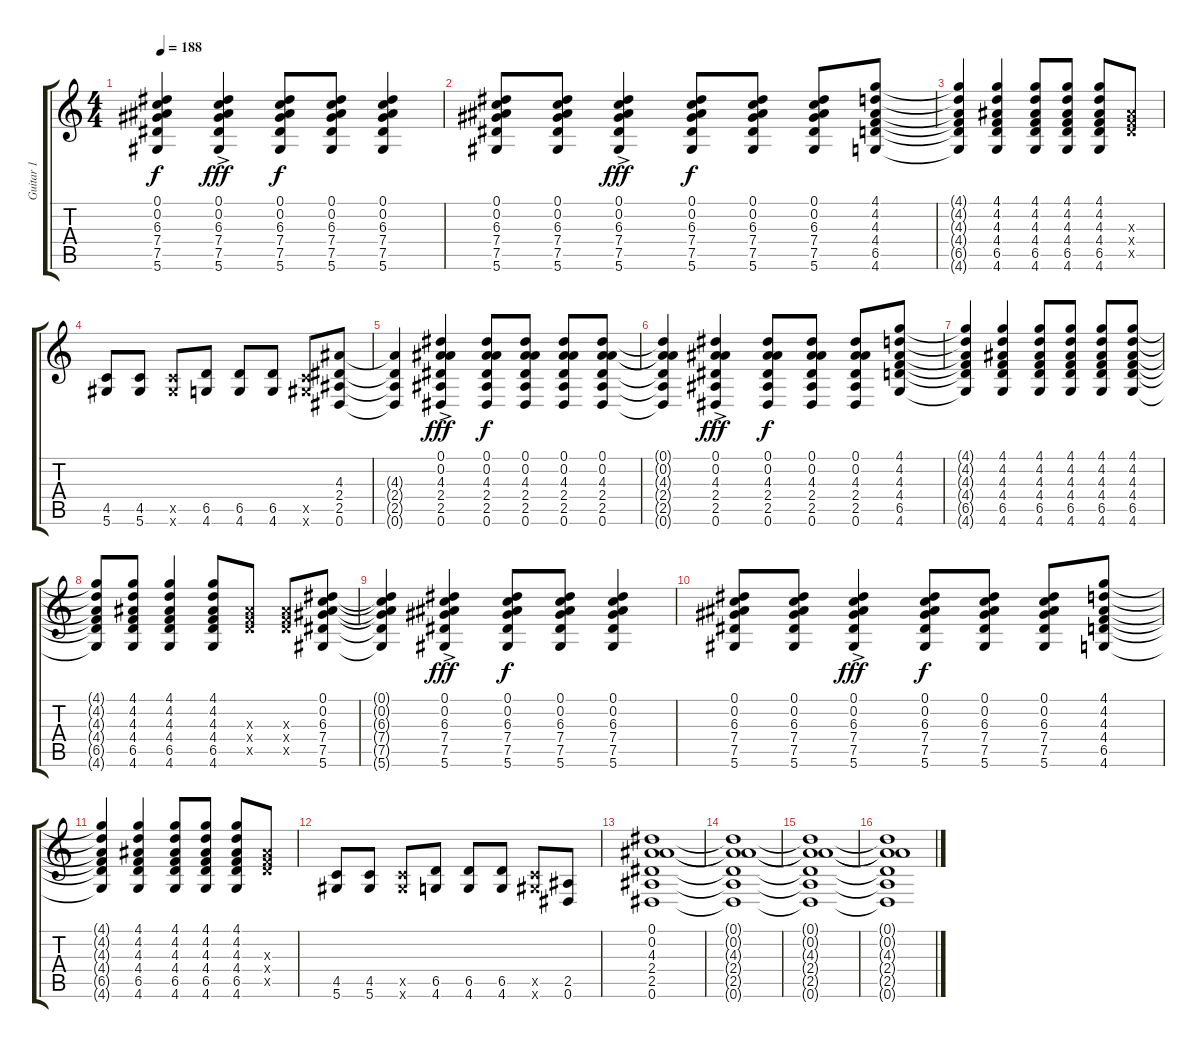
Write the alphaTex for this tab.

\track ("Guitar 1" "Guitar 1") {instrument electricguitarclean}
\staff {score tabs}
\tuning (Eb4 Bb3 Gb3 Db3 Ab2 Eb2) {hide}
\ts (4 4)
\tempo 188
\clef g2
\ks c
(0.1{t} 0.2{t} 6.3{t} 7.4{t} 7.5{t} 5.6{t}).4{dy f} (0.1{ac} 0.2{ac} 6.3{ac} 7.4{ac} 7.5{ac} 5.6{ac}).4{dy fff} (0.1 0.2 6.3 7.4 7.5 5.6).8{dy f} (0.1 0.2 6.3 7.4 7.5 5.6).8 (0.1 0.2 6.3 7.4 7.5 5.6).4 |
(0.1 0.2 6.3 7.4 7.5 5.6).8 (0.1 0.2 6.3 7.4 7.5 5.6).8 (0.1{ac} 0.2{ac} 6.3{ac} 7.4{ac} 7.5{ac} 5.6{ac}).4{dy fff} (0.1 0.2 6.3 7.4 7.5 5.6).8{dy f} (0.1 0.2 6.3 7.4 7.5 5.6).8 (0.1 0.2 6.3 7.4 7.5 5.6).8 (4.1 4.2 4.3 4.4 6.5 4.6).8 |
(4.1{t} 4.2{t} 4.3{t} 4.4{t} 6.5{t} 4.6{t}).4 (4.1 4.2 4.3 4.4 6.5 4.6).4 (4.1 4.2 4.3 4.4 6.5 4.6).8 (4.1 4.2 4.3 4.4 6.5 4.6).8 (4.1 4.2 4.3 4.4 6.5 4.6).8 (4.3{x} 4.4{x} 6.5{x}).8 |
(4.5 5.6).8 (4.5 5.6).8 (4.5{x} 5.6{x}).8 (6.5 4.6).8 (6.5 4.6).8 (6.5 4.6).8 (4.5{x} 5.6{x}).8 (4.3 2.4 2.5 0.6).8 |
(4.3{t} 2.4{t} 2.5{t} 0.6{t}).4 (0.1{ac} 0.2{ac} 4.3{ac} 2.4{ac} 2.5{ac} 0.6{ac}).4{dy fff} (0.1 0.2 4.3 2.4 2.5 0.6).8{dy f} (0.1 0.2 4.3 2.4 2.5 0.6).8 (0.1 0.2 4.3 2.4 2.5 0.6).8 (0.1 0.2 4.3 2.4 2.5 0.6).8 |
(0.1{t} 0.2{t} 4.3{t} 2.4{t} 2.5{t} 0.6{t}).4 (0.1{ac} 0.2{ac} 4.3{ac} 2.4{ac} 2.5{ac} 0.6{ac}).4{dy fff} (0.1 0.2 4.3 2.4 2.5 0.6).8{dy f} (0.1 0.2 4.3 2.4 2.5 0.6).8 (0.1 0.2 4.3 2.4 2.5 0.6).8 (4.1 4.2 4.3 4.4 6.5 4.6).8 |
(4.1{t} 4.2{t} 4.3{t} 4.4{t} 6.5{t} 4.6{t}).4 (4.1 4.2 4.3 4.4 6.5 4.6).4 (4.1 4.2 4.3 4.4 6.5 4.6).8 (4.1 4.2 4.3 4.4 6.5 4.6).8 (4.1 4.2 4.3 4.4 6.5 4.6).8 (4.1 4.2 4.3 4.4 6.5 4.6).8 |
(4.1{t} 4.2{t} 4.3{t} 4.4{t} 6.5{t} 4.6{t}).8 (4.1 4.2 4.3 4.4 6.5 4.6).8 (4.1 4.2 4.3 4.4 6.5 4.6).4 (4.1 4.2 4.3 4.4 6.5 4.6).8 (4.3{x} 4.4{x} 6.5{x}).8 (4.3{x} 4.4{x} 6.5{x}).8 (0.1 0.2 6.3 7.4 7.5 5.6).8 |
(0.1{t} 0.2{t} 6.3{t} 7.4{t} 7.5{t} 5.6{t}).4 (0.1{ac} 0.2{ac} 6.3{ac} 7.4{ac} 7.5{ac} 5.6{ac}).4{dy fff} (0.1 0.2 6.3 7.4 7.5 5.6).8{dy f} (0.1 0.2 6.3 7.4 7.5 5.6).8 (0.1 0.2 6.3 7.4 7.5 5.6).4 |
(0.1 0.2 6.3 7.4 7.5 5.6).8 (0.1 0.2 6.3 7.4 7.5 5.6).8 (0.1{ac} 0.2{ac} 6.3{ac} 7.4{ac} 7.5{ac} 5.6{ac}).4{dy fff} (0.1 0.2 6.3 7.4 7.5 5.6).8{dy f} (0.1 0.2 6.3 7.4 7.5 5.6).8 (0.1 0.2 6.3 7.4 7.5 5.6).8 (4.1 4.2 4.3 4.4 6.5 4.6).8 |
(4.1{t} 4.2{t} 4.3{t} 4.4{t} 6.5{t} 4.6{t}).4 (4.1 4.2 4.3 4.4 6.5 4.6).4 (4.1 4.2 4.3 4.4 6.5 4.6).8 (4.1 4.2 4.3 4.4 6.5 4.6).8 (4.1 4.2 4.3 4.4 6.5 4.6).8 (4.3{x} 4.4{x} 6.5{x}).8 |
(4.5 5.6).8 (4.5 5.6).8 (4.5{x} 5.6{x}).8 (6.5 4.6).8 (6.5 4.6).8 (6.5 4.6).8 (4.5{x} 5.6{x}).8 (2.5 0.6).8 |
(0.1 0.2 4.3 2.4 2.5 0.6).1 |
(0.1{t} 0.2{t} 4.3{t} 2.4{t} 2.5{t} 0.6{t}).1 |
(0.1{t} 0.2{t} 4.3{t} 2.4{t} 2.5{t} 0.6{t}).1 |
(0.1{t} 0.2{t} 4.3{t} 2.4{t} 2.5{t} 0.6{t}).1
